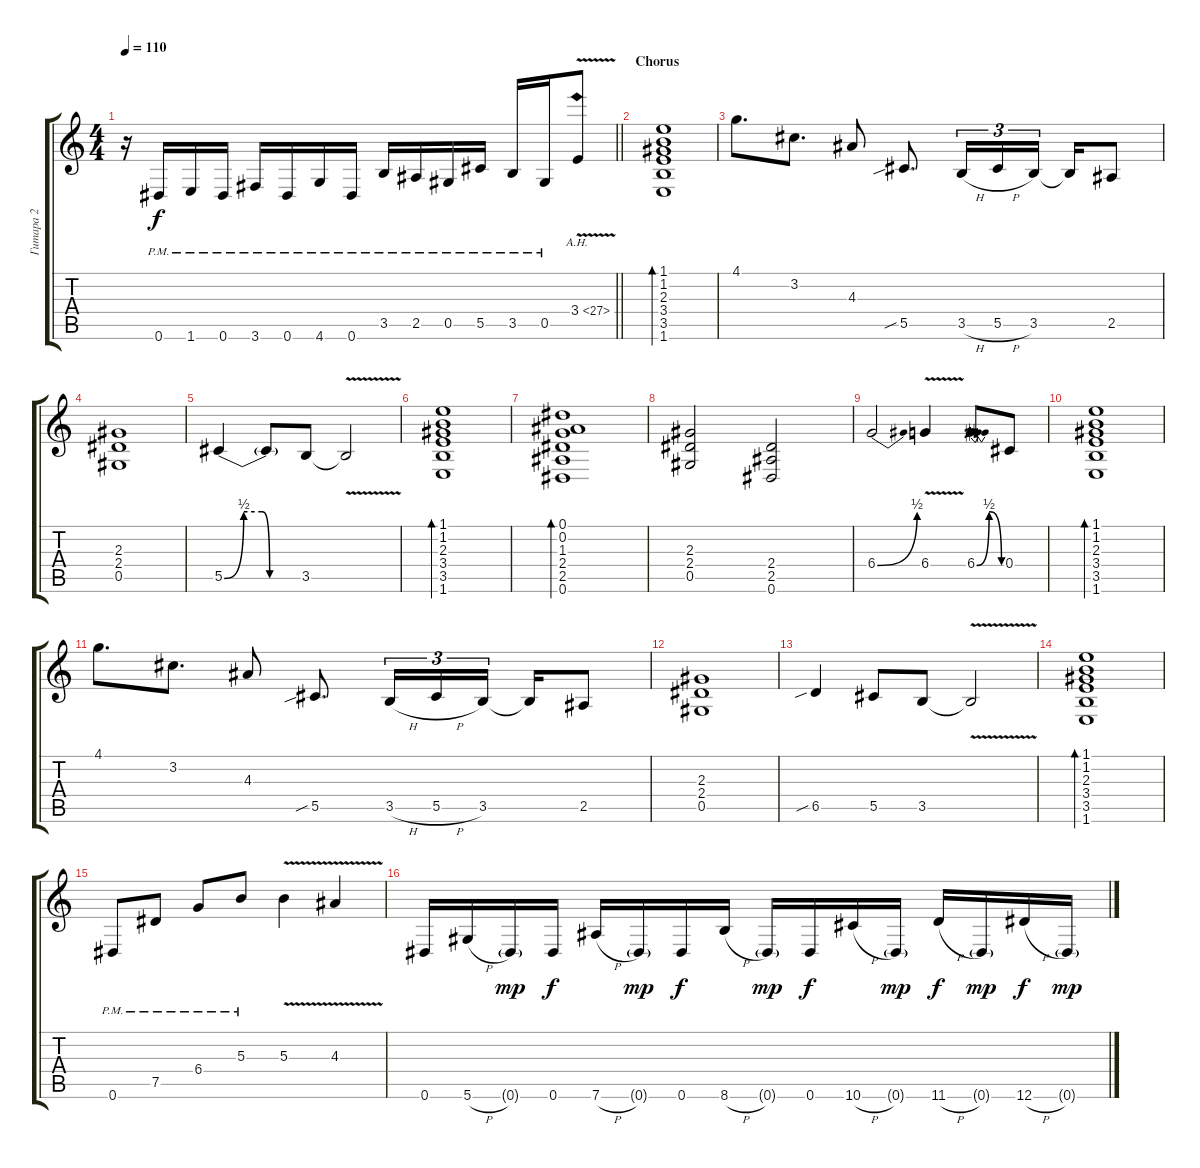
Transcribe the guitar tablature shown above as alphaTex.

\track ("Гитара 2" "Гитара 2") {instrument distortionguitar}
\staff {score tabs}
\tuning (Eb4 Bb3 Gb3 Db3 Ab2 Eb2) {hide}
\ts (4 4)
\tempo 110
\clef g2
\barLineRight lightlight
\ks c
r.16{dy f} 0.6{pm}.16 1.6{pm}.16 0.6{pm}.16 3.6{pm}.16 0.6{pm}.16 4.6{pm}.16 0.6{pm}.16 3.5{pm}.16 2.5{pm}.16 0.5{pm}.16 5.5{pm}.16 3.5{pm}.16 0.5{pm}.16 3.4{ah 24 v}.8 |
\section ("" "Chorus")
(1.1 1.2 2.3 3.4 3.5 1.6).1{bd 240} |
4.1.8{d} 3.2.8{d} 4.3.8 5.5{sib}.8{d} 3.5{h}.16{tu (3 2)} 5.5{h}.16{tu (3 2)} 3.5.16{tu (3 2) beam splitsecondary} 3.5{t}.16 2.5.8 |
(2.3 2.4 0.5).1 |
5.5{be (custom 0 0 15 2 29 2 35 0 60 0)}.4 5.5{t}.8 3.5.8 3.5{v t}.2 |
(1.1 1.2 2.3 3.4 3.5 1.6).1{bd 240} |
(0.1 0.2 1.3 2.4 2.5 0.6).1{bd 240} |
(2.3 2.4 0.5).2 (2.4 2.5 0.6).2 |
6.4{be (bend 0 0 60 2)}.2 6.4{v}.4 6.4{be (bendrelease 0 0 15 2 48 2 60 0)}.8 0.4.8 |
(1.1 1.2 2.3 3.4 3.5 1.6).1{bd 240} |
4.1.8{d} 3.2.8{d} 4.3.8 5.5{sib}.8{d} 3.5{h}.16{tu (3 2)} 5.5{h}.16{tu (3 2)} 3.5.16{tu (3 2) beam splitsecondary} 3.5{t}.16 2.5.8 |
(2.3 2.4 0.5).1 |
6.5{sib}.4 5.5.8 3.5.8 3.5{v t}.2 |
(1.1 1.2 2.3 3.4 3.5 1.6).1{bd 240} |
0.6{pm}.8 7.5{pm}.8 6.4{pm}.8 5.3{pm}.8 5.3{v}.4 4.3{v}.4 |
\ks aminor
0.6.16 5.6{h}.16 0.6{g}.16{dy mp} 0.6.16{dy f} 7.6{h}.16 0.6{g}.16{dy mp} 0.6.16{dy f} 8.6{h}.16 0.6{g}.16{dy mp} 0.6.16{dy f} 10.6{h}.16 0.6{g}.16{dy mp} 11.6{h}.16{dy f} 0.6{g}.16{dy mp} 12.6{h}.16{dy f} 0.6{g}.16{dy mp}
